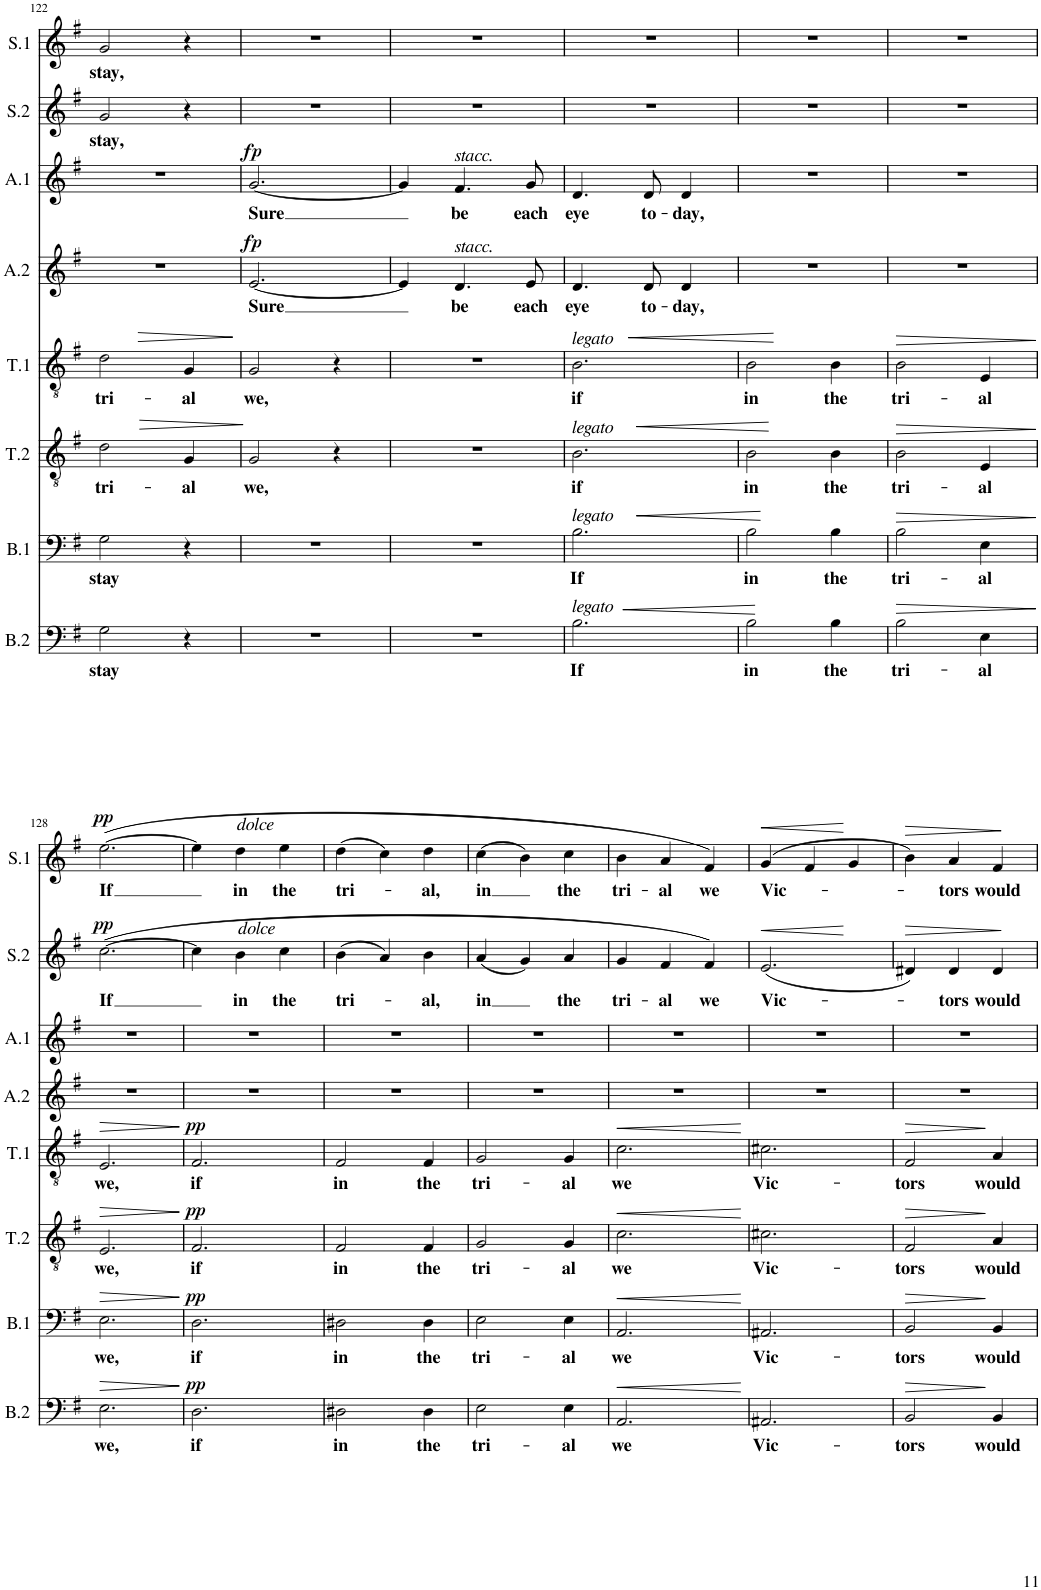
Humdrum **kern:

**kern	**text	**dynam	**kern	**text	**dynam	**kern	**text	**dynam	**kern	**text	**dynam	**kern	**text	**dynam	**kern	**text	**dynam	**kern	**text	**dynam	**kern	**text	**dynam
*part8	*part8	*part8	*part7	*part7	*part7	*part6	*part6	*part6	*part5	*part5	*part5	*part4	*part4	*part4	*part3	*part3	*part3	*part2	*part2	*part2	*part1	*part1	*part1
*staff8	*staff8	*staff8	*staff7	*staff7	*staff7	*staff6	*staff6	*staff6	*staff5	*staff5	*staff5	*staff4	*staff4	*staff4	*staff3	*staff3	*staff3	*staff2	*staff2	*staff2	*staff1	*staff1	*staff1
*I"Basse2	*	*	*I"Basse1	*	*	*I"Tenor2	*	*	*I"Tenor1	*	*	*I"Alto2	*	*	*I"Alto1	*	*	*I"Soprano2	*	*	*I"Soprano1	*	*
*I'B.2	*	*	*I'B.1	*	*	*I'T.2	*	*	*I'T.1	*	*	*I'A.2	*	*	*I'A.1	*	*	*I'S.2	*	*	*I'S.1	*	*
!!LO:PB:g=z
*clefF4	*	*	*clefF4	*	*	*clefGv2	*	*	*clefGv2	*	*	*clefG2	*	*	*clefG2	*	*	*clefG2	*	*	*clefG2	*	*
*k[f#]	*	*	*k[f#]	*	*	*k[f#]	*	*	*k[f#]	*	*	*k[f#]	*	*	*k[f#]	*	*	*k[f#]	*	*	*k[f#]	*	*
*M3/4	*	*	*M3/4	*	*	*M3/4	*	*	*M3/4	*	*	*M3/4	*	*	*M3/4	*	*	*M3/4	*	*	*M3/4	*	*
=122	=122	=122	=122	=122	=122	=122	=122	=122	=122	=122	=122	=122	=122	=122	=122	=122	=122	=122	=122	=122	=122	=122	=122
!	!LO:LY:b	!	!	!LO:LY:b	!	!	!LO:LY:b	!	!	!LO:LY:b	!	!	!	!	!	!	!	!	!LO:LY:b	!	!	!LO:LY:b	!
2G\	stay	.	2G\	stay	.	2d\	tri-	.	2d\	tri-	.	2.r	.	.	2.r	.	.	2g/	stay,	.	2g/	stay,	.
!	!	!	!	!	!	!	!LO:LY:b	!LO:HP:b	!	!LO:LY:b	!LO:HP:b	!	!	!	!	!	!	!	!	!	!	!	!
4r	.	.	4r	.	.	4G/	-al	>	4G/	-al	>	.	.	.	.	.	.	4r	.	.	4r	.	.
=123	=123	=123	=123	=123	=123	=123	=123	=123	=123	=123	=123	=123	=123	=123	=123	=123	=123	=123	=123	=123	=123	=123	=123
!	!	!	!	!	!	!	!LO:LY:b	!	!	!LO:LY:b	!	!	!LO:LY:b	!LO:DY:a	!	!LO:LY:b	!LO:DY:a	!	!	!	!	!	!
2.r	.	.	2.r	.	.	2G/	we,	.	2G/	we,	.	[2.e/	Sure	fp	[2.g/	Sure	fp	2.r	.	.	2.r	.	.
.	.	.	.	.	.	4r	.	.	4r	.	.	.	.	.	.	.	.	.	.	.	.	.	.
=124	=124	=124	=124	=124	=124	=124	=124	=124	=124	=124	=124	=124	=124	=124	=124	=124	=124	=124	=124	=124	=124	=124	=124
2.r	.	.	2.r	.	.	2.r	.	.	2.r	.	.	4e/]	.	.	4g/]	.	.	2.r	.	.	2.r	.	.
!	!	!	!	!	!	!	!	!	!	!	!	!	!	!	!LO:TX:a:i:t=stacc.	!	!	!	!	!	!	!	!
!	!	!	!	!	!	!	!	!	!	!	!	!LO:TX:a:i:t=stacc.	!	!	!	!	!	!	!	!	!	!	!
!	!	!	!	!	!	!	!	!	!	!	!	!	!LO:LY:b	!	!	!LO:LY:b	!	!	!	!	!	!	!
.	.	.	.	.	.	.	.	.	.	.	.	4.d/	be	.	4.f#/	be	.	.	.	.	.	.	.
!	!	!	!	!	!	!	!	!	!	!	!	!	!LO:LY:b	!	!	!LO:LY:b	!	!	!	!	!	!	!
.	.	.	.	.	.	.	.	.	.	.	.	8e/	each	.	8g/	each	.	.	.	.	.	.	.
=125	=125	=125	=125	=125	=125	=125	=125	=125	=125	=125	=125	=125	=125	=125	=125	=125	=125	=125	=125	=125	=125	=125	=125
!	!	!	!	!	!	!	!	!	!LO:TX:a:i:t=legato	!	!	!	!	!	!	!	!	!	!	!	!	!	!
!	!	!	!	!	!	!LO:TX:a:i:t=legato	!	!	!	!	!	!	!	!	!	!	!	!	!	!	!	!	!
!	!	!	!LO:TX:a:i:t=legato	!	!	!	!	!	!	!	!	!	!	!	!	!	!	!	!	!	!	!	!
!LO:TX:a:i:t=legato	!	!	!	!	!	!	!	!	!	!	!	!	!	!	!	!	!	!	!	!	!	!	!
!	!LO:LY:b	!	!	!LO:LY:b	!	!	!LO:LY:b	!	!	!LO:LY:b	!	!	!LO:LY:b	!	!	!LO:LY:b	!	!	!	!	!	!	!
2.B\	If	.	2.B\	If	.	2.B\	if	.	2.B\	if	.	4.d/	eye	.	4.d/	eye	.	2.r	.	.	2.r	.	.
!	!	!	!	!	!	!	!	!	!	!	!	!	!LO:LY:b	!	!	!LO:LY:b	!	!	!	!	!	!	!
.	.	.	.	.	.	.	.	.	.	.	.	8d/	to-	.	8d/	to-	.	.	.	.	.	.	.
!	!	!	!	!	!	!	!	!	!	!	!	!	!LO:LY:b	!	!	!LO:LY:b	!	!	!	!	!	!	!
.	.	.	.	.	.	.	.	.	.	.	.	4d/	-day,	.	4d/	-day,	.	.	.	.	.	.	.
=126	=126	=126	=126	=126	=126	=126	=126	=126	=126	=126	=126	=126	=126	=126	=126	=126	=126	=126	=126	=126	=126	=126	=126
!	!LO:LY:b	!LO:HP:b	!	!LO:LY:b	!LO:HP:b	!	!LO:LY:b	!LO:HP:b	!	!LO:LY:b	!LO:HP:b	!	!	!	!	!	!	!	!	!	!	!	!
2B\	in	<	2B\	in	<	2B\	in	<	2B\	in	<	2.r	.	.	2.r	.	.	2.r	.	.	2.r	.	.
!	!LO:LY:b	!	!	!LO:LY:b	!	!	!LO:LY:b	!	!	!LO:LY:b	!	!	!	!	!	!	!	!	!	!	!	!	!
4B\	the	.	4B\	the	.	4B\	the	]	4B\	the	]	.	.	.	.	.	.	.	.	.	.	.	.
=127	=127	=127	=127	=127	=127	=127	=127	=127	=127	=127	=127	=127	=127	=127	=127	=127	=127	=127	=127	=127	=127	=127	=127
!	!LO:LY:b	!LO:HP:b	!	!LO:LY:b	!LO:HP:b	!	!LO:LY:b	!LO:HP:b	!	!LO:LY:b	!LO:HP:b	!	!	!	!	!	!	!	!	!	!	!	!
2B\	tri-	>	2B\	tri-	>	2B\	tri-	>	2B\	tri-	>	2.r	.	.	2.r	.	.	2.r	.	.	2.r	.	.
!	!LO:LY:b	!	!	!LO:LY:b	!	!	!LO:LY:b	!	!	!LO:LY:b	!	!	!	!	!	!	!	!	!	!	!	!	!
4E\	-al	.	4E\	-al	.	4E/	-al	.	4E/	-al	.	.	.	.	.	.	.	.	.	.	.	.	.
.	.	[	.	.	[	.	.	[	.	.	[	.	.	.	.	.	.	.	.	.	.	.	.
!!LO:LB:g=z
=128	=128	=128	=128	=128	=128	=128	=128	=128	=128	=128	=128	=128	=128	=128	=128	=128	=128	=128	=128	=128	=128	=128	=128
!	!LO:LY:b	!LO:HP:b	!	!LO:LY:b	!LO:HP:b	!	!LO:LY:b	!LO:HP:b	!	!LO:LY:b	!LO:HP:b	!	!	!	!	!	!	!	!LO:LY:b	!LO:DY:a	!	!LO:LY:b	!LO:DY:a
2.E\	we,	>	2.E\	we,	>	2.E/	we,	>	2.E/	we,	>	2.r	.	.	2.r	.	.	([2.cc\	If	pp	([2.ee\	If	pp
.	.	]	.	.	]	.	.	]	.	.	]	.	.	.	.	.	.	.	.	.	.	.	.
=129	=129	=129	=129	=129	=129	=129	=129	=129	=129	=129	=129	=129	=129	=129	=129	=129	=129	=129	=129	=129	=129	=129	=129
!	!LO:LY:b	!LO:DY:a	!	!LO:LY:b	!LO:DY:a	!	!LO:LY:b	!LO:DY:a	!	!LO:LY:b	!LO:DY:a	!	!	!	!	!	!	!	!	!	!	!	!
2.D\	if	pp	2.D\	if	pp	2.F#/	if	pp	2.F#/	if	pp	2.r	.	.	2.r	.	.	4cc\]	.	.	4ee\]	.	.
!	!	!	!	!	!	!	!	!	!	!	!	!	!	!	!	!	!	!	!	!	!LO:TX:a:i:t=dolce	!	!
!	!	!	!	!	!	!	!	!	!	!	!	!	!	!	!	!	!	!LO:TX:a:i:t=dolce	!	!	!	!	!
!	!	!	!	!	!	!	!	!	!	!	!	!	!	!	!	!	!	!	!LO:LY:b	!	!	!LO:LY:b	!
.	.	.	.	.	.	.	.	.	.	.	.	.	.	.	.	.	.	4b\	in	.	4dd\	in	.
!	!	!	!	!	!	!	!	!	!	!	!	!	!	!	!	!	!	!	!LO:LY:b	!	!	!LO:LY:b	!
.	.	.	.	.	.	.	.	.	.	.	.	.	.	.	.	.	.	4cc\	the	.	4ee\	the	.
=130	=130	=130	=130	=130	=130	=130	=130	=130	=130	=130	=130	=130	=130	=130	=130	=130	=130	=130	=130	=130	=130	=130	=130
!	!LO:LY:b	!	!	!LO:LY:b	!	!	!LO:LY:b	!	!	!LO:LY:b	!	!	!	!	!	!	!	!	!LO:LY:b	!	!	!LO:LY:b	!
2D#X\	in	.	2D#X\	in	.	2F#/	in	.	2F#/	in	.	2.r	.	.	2.r	.	.	(4b\	tri-	.	(4dd\	tri-	.
.	.	.	.	.	.	.	.	.	.	.	.	.	.	.	.	.	.	4a/)	.	.	4cc\)	.	.
!	!LO:LY:b	!	!	!LO:LY:b	!	!	!LO:LY:b	!	!	!LO:LY:b	!	!	!	!	!	!	!	!	!LO:LY:b	!	!	!LO:LY:b	!
4D#\	the	.	4D#\	the	.	4F#/	the	.	4F#/	the	.	.	.	.	.	.	.	4b\	-al,	.	4dd\	-al,	.
=131	=131	=131	=131	=131	=131	=131	=131	=131	=131	=131	=131	=131	=131	=131	=131	=131	=131	=131	=131	=131	=131	=131	=131
!	!LO:LY:b	!	!	!LO:LY:b	!	!	!LO:LY:b	!	!	!LO:LY:b	!	!	!	!	!	!	!	!	!LO:LY:b	!	!	!LO:LY:b	!
2E\	tri-	.	2E\	tri-	.	2G/	tri-	.	2G/	tri-	.	2.r	.	.	2.r	.	.	(4a/	in	.	(4cc\	in	.
.	.	.	.	.	.	.	.	.	.	.	.	.	.	.	.	.	.	4g/)	.	.	4b\)	.	.
!	!LO:LY:b	!	!	!LO:LY:b	!	!	!LO:LY:b	!	!	!LO:LY:b	!	!	!	!	!	!	!	!	!LO:LY:b	!	!	!LO:LY:b	!
4E\	-al	.	4E\	-al	.	4G/	-al	.	4G/	-al	.	.	.	.	.	.	.	4a/	the	.	4cc\	the	.
=132	=132	=132	=132	=132	=132	=132	=132	=132	=132	=132	=132	=132	=132	=132	=132	=132	=132	=132	=132	=132	=132	=132	=132
!	!LO:LY:b	!LO:HP:b	!	!LO:LY:b	!LO:HP:b	!	!LO:LY:b	!LO:HP:b	!	!LO:LY:b	!LO:HP:b	!	!	!	!	!	!	!	!LO:LY:b	!	!	!LO:LY:b	!
2.AA/	we	<	2.AA/	we	<	2.c\	we	<	2.c\	we	<	2.r	.	.	2.r	.	.	4g/	tri-	.	4b\	tri-	.
!	!	!	!	!	!	!	!	!	!	!	!	!	!	!	!	!	!	!	!LO:LY:b	!	!	!LO:LY:b	!
.	.	.	.	.	.	.	.	.	.	.	.	.	.	.	.	.	.	4f#/	-al	.	4a/	-al	.
!	!	!	!	!	!	!	!	!	!	!	!	!	!	!	!	!	!	!	!LO:LY:b	!	!	!LO:LY:b	!
.	.	.	.	.	.	.	.	.	.	.	.	.	.	.	.	.	.	4f#/)	we	.	4f#/)	we	.
.	.	]	.	.	]	.	.	]	.	.	]	.	.	.	.	.	.	.	.	.	.	.	.
=133	=133	=133	=133	=133	=133	=133	=133	=133	=133	=133	=133	=133	=133	=133	=133	=133	=133	=133	=133	=133	=133	=133	=133
!	!LO:LY:b	!	!	!LO:LY:b	!	!	!LO:LY:b	!	!	!LO:LY:b	!	!	!	!	!	!	!	!	!LO:LY:b	!LO:HP:b	!	!LO:LY:b	!LO:HP:b
2.AA#X/	Vic-	.	2.AA#X/	Vic-	.	2.c#X\	Vic-	.	2.c#X\	Vic-	.	2.r	.	.	2.r	.	.	(2.e/	Vic-	<	(4g/	Vic-	<
.	.	.	.	.	.	.	.	.	.	.	.	.	.	.	.	.	.	.	.	.	4f#/	.	.
.	.	.	.	.	.	.	.	.	.	.	.	.	.	.	.	.	.	.	.	.	4g/	.	[
=134	=134	=134	=134	=134	=134	=134	=134	=134	=134	=134	=134	=134	=134	=134	=134	=134	=134	=134	=134	=134	=134	=134	=134
!	!LO:LY:b	!	!	!LO:LY:b	!	!	!LO:LY:b	!	!	!LO:LY:b	!	!	!	!	!	!	!	!	!	!	!	!	!LO:HP:b
2BB/	-tors	.	2BB/	-tors	.	2F#/	-tors	.	2F#/	-tors	.	2.r	.	.	2.r	.	.	4d#X/)	.	.	4b\)	.	>
!	!	!	!	!	!	!	!	!	!	!	!	!	!	!	!	!	!	!	!LO:LY:b	!	!	!LO:LY:b	!
.	.	.	.	.	.	.	.	.	.	.	.	.	.	.	.	.	.	4d#/	-tors	.	4a/	-tors	.
!	!LO:LY:b	!	!	!LO:LY:b	!	!	!LO:LY:b	!	!	!LO:LY:b	!	!	!	!	!	!	!	!	!LO:LY:b	!	!	!LO:LY:b	!
4BB/	would	[	4BB/	would	[	4A/	would	[	4A/	would	[	.	.	.	.	.	.	4d#/	would	.	4f#/	would	.
.	.	.	.	.	.	.	.	.	.	.	.	.	.	.	.	.	.	.	.	[	.	.	]
=	=	=	=	=	=	=	=	=	=	=	=	=	=	=	=	=	=	=	=	=	=	=	=
*-	*-	*-	*-	*-	*-	*-	*-	*-	*-	*-	*-	*-	*-	*-	*-	*-	*-	*-	*-	*-	*-	*-	*-
